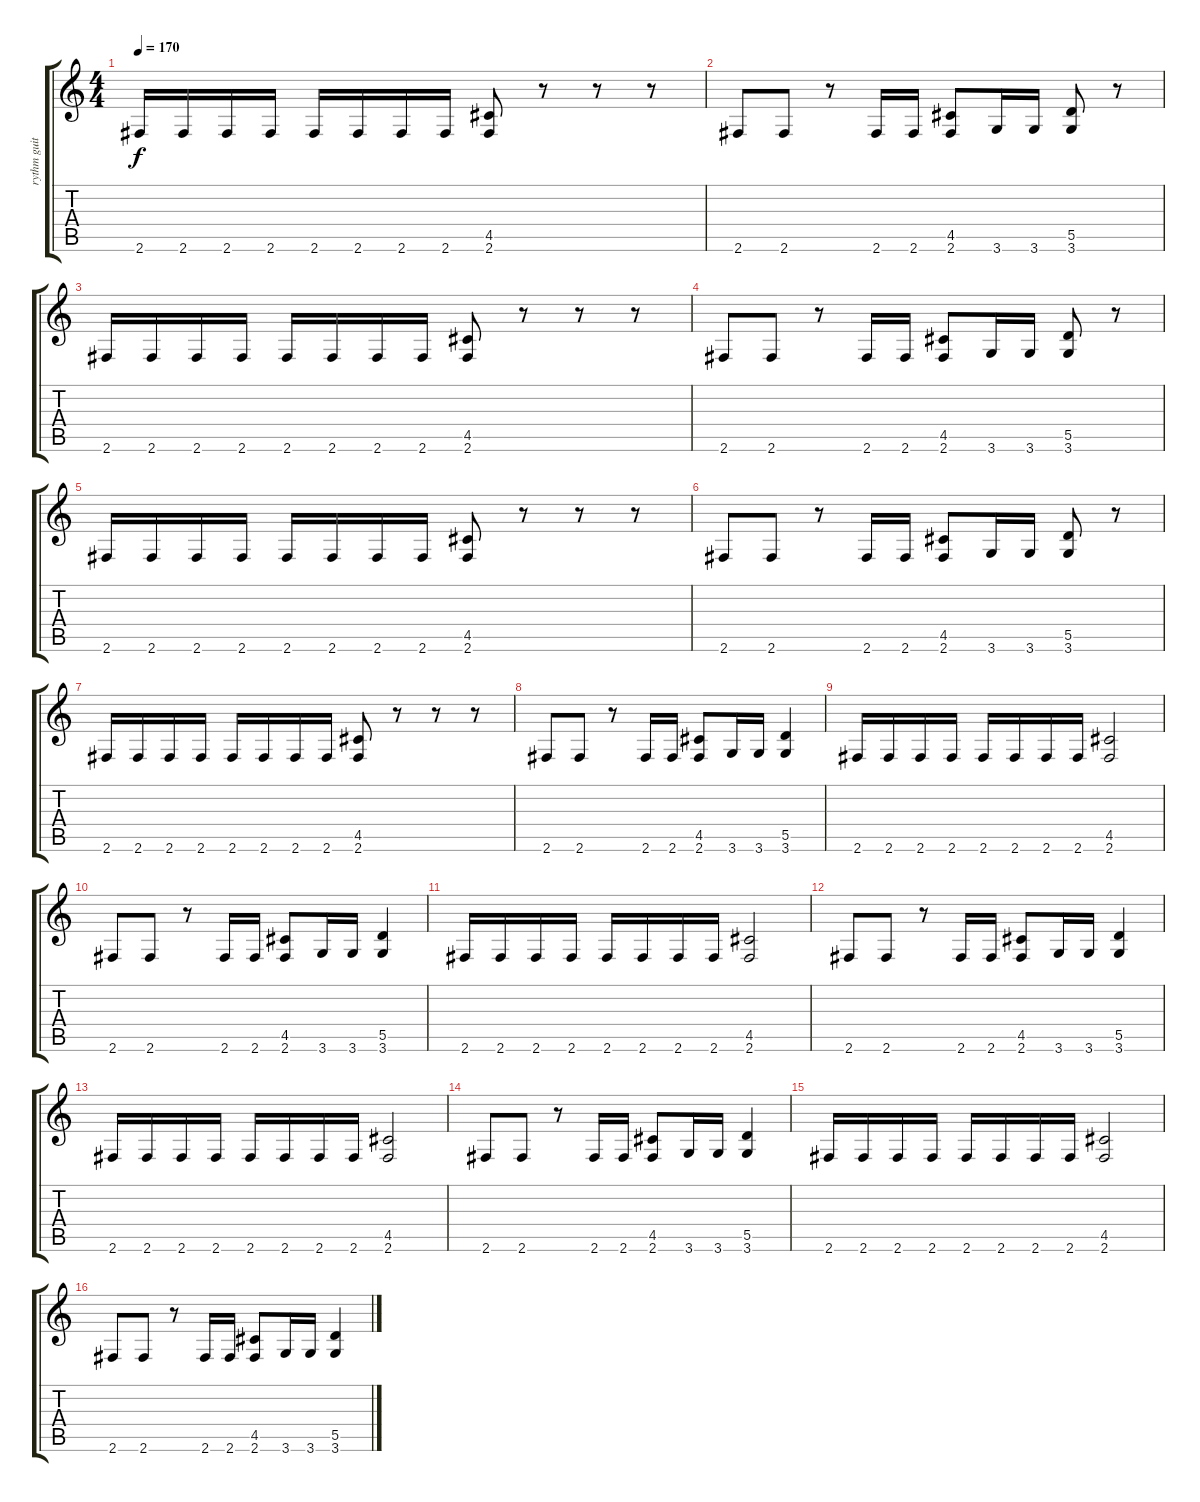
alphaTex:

\track ("rythm guitar" "rythm guit") {instrument distortionguitar}
\staff {score tabs}
\tuning (E4 B3 G3 D3 A2 E2) {hide}
\ts (4 4)
\tempo 170
\clef g2
\ks c
2.6.16{dy f} 2.6.16 2.6.16 2.6.16 2.6.16 2.6.16 2.6.16 2.6.16 (4.5 2.6).8 r.8 r.8 r.8 |
2.6.8 2.6.8 r.8 2.6.16 2.6.16 (4.5 2.6).8 3.6.16 3.6.16 (5.5 3.6).8 r.8 |
2.6.16 2.6.16 2.6.16 2.6.16 2.6.16 2.6.16 2.6.16 2.6.16 (4.5 2.6).8 r.8 r.8 r.8 |
2.6.8 2.6.8 r.8 2.6.16 2.6.16 (4.5 2.6).8 3.6.16 3.6.16 (5.5 3.6).8 r.8 |
2.6.16 2.6.16 2.6.16 2.6.16 2.6.16 2.6.16 2.6.16 2.6.16 (4.5 2.6).8 r.8 r.8 r.8 |
2.6.8 2.6.8 r.8 2.6.16 2.6.16 (4.5 2.6).8 3.6.16 3.6.16 (5.5 3.6).8 r.8 |
2.6.16 2.6.16 2.6.16 2.6.16 2.6.16 2.6.16 2.6.16 2.6.16 (4.5 2.6).8 r.8 r.8 r.8 |
2.6.8 2.6.8 r.8 2.6.16 2.6.16 (4.5 2.6).8 3.6.16 3.6.16 (5.5 3.6).4 |
2.6.16 2.6.16 2.6.16 2.6.16 2.6.16 2.6.16 2.6.16 2.6.16 (4.5 2.6).2 |
2.6.8 2.6.8 r.8 2.6.16 2.6.16 (4.5 2.6).8 3.6.16 3.6.16 (5.5 3.6).4 |
2.6.16 2.6.16 2.6.16 2.6.16 2.6.16 2.6.16 2.6.16 2.6.16 (4.5 2.6).2 |
2.6.8 2.6.8 r.8 2.6.16 2.6.16 (4.5 2.6).8 3.6.16 3.6.16 (5.5 3.6).4 |
2.6.16 2.6.16 2.6.16 2.6.16 2.6.16 2.6.16 2.6.16 2.6.16 (4.5 2.6).2 |
2.6.8 2.6.8 r.8 2.6.16 2.6.16 (4.5 2.6).8 3.6.16 3.6.16 (5.5 3.6).4 |
2.6.16 2.6.16 2.6.16 2.6.16 2.6.16 2.6.16 2.6.16 2.6.16 (4.5 2.6).2 |
2.6.8 2.6.8 r.8 2.6.16 2.6.16 (4.5 2.6).8 3.6.16 3.6.16 (5.5 3.6).4
